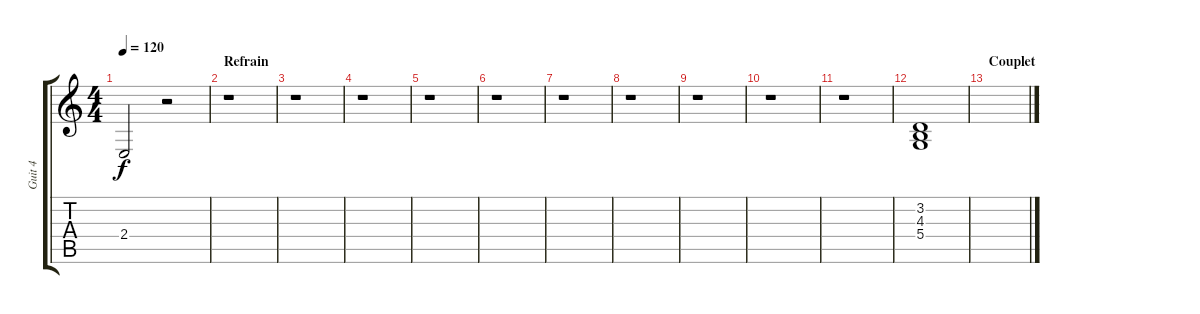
\track ("Guit 4" "Guit 4") {instrument acousticgrandpiano}
\staff {score tabs}
\tuning (E4 B3 G3 D3 A2 E2) {hide}
\ts (4 4)
\tempo 120
\clef g2
\ks c
2.4{t}.2{dy f} r.2 |
\section ("" "Refrain")
r.1 |
r.1 |
r.1 |
r.1 |
r.1 |
r.1 |
r.1 |
r.1 |
r.1 |
r.1 |
(3.2 4.3 5.4).1 |
\section ("" "Couplet")
